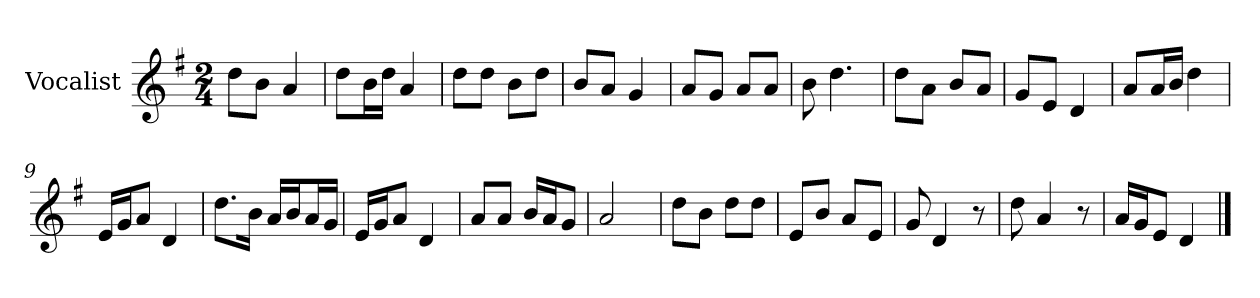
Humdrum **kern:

**kern
*part1
*staff1
*I"Vocalist
*k[f#]
*G:
*M2/4
=
8ddL
8bJ
4a
=1
8ddL
16bL
16ddJJ
4a
=2
8ddL
8ddJ
8bL
8ddJ
=3
8bL
8aJ
4g
=4
8aL
8gJ
8aL
8aJ
=5
8b
4.dd
=6
8ddL
8aJ
8bL
8aJ
=7
8gL
8eJ
4d
=8
8aL
16aL
16bJJ
4dd
=9
16eLL
16gJ
8aJ
4d
=10
8.ddL
16bJk
16aLL
16bJ
16aL
16gJJ
=11
16eLL
16gJ
8aJ
4d
=12
8aL
8aJ
16bLL
16aJ
8gJ
=13
2a
=14
8ddL
8bJ
8ddL
8ddJ
=15
8eL
8bJ
8aL
8eJ
=16
8g
4d
8r
=17
8dd
4a
8r
=18
16aLL
16gJ
8eJ
4d
==
*-
